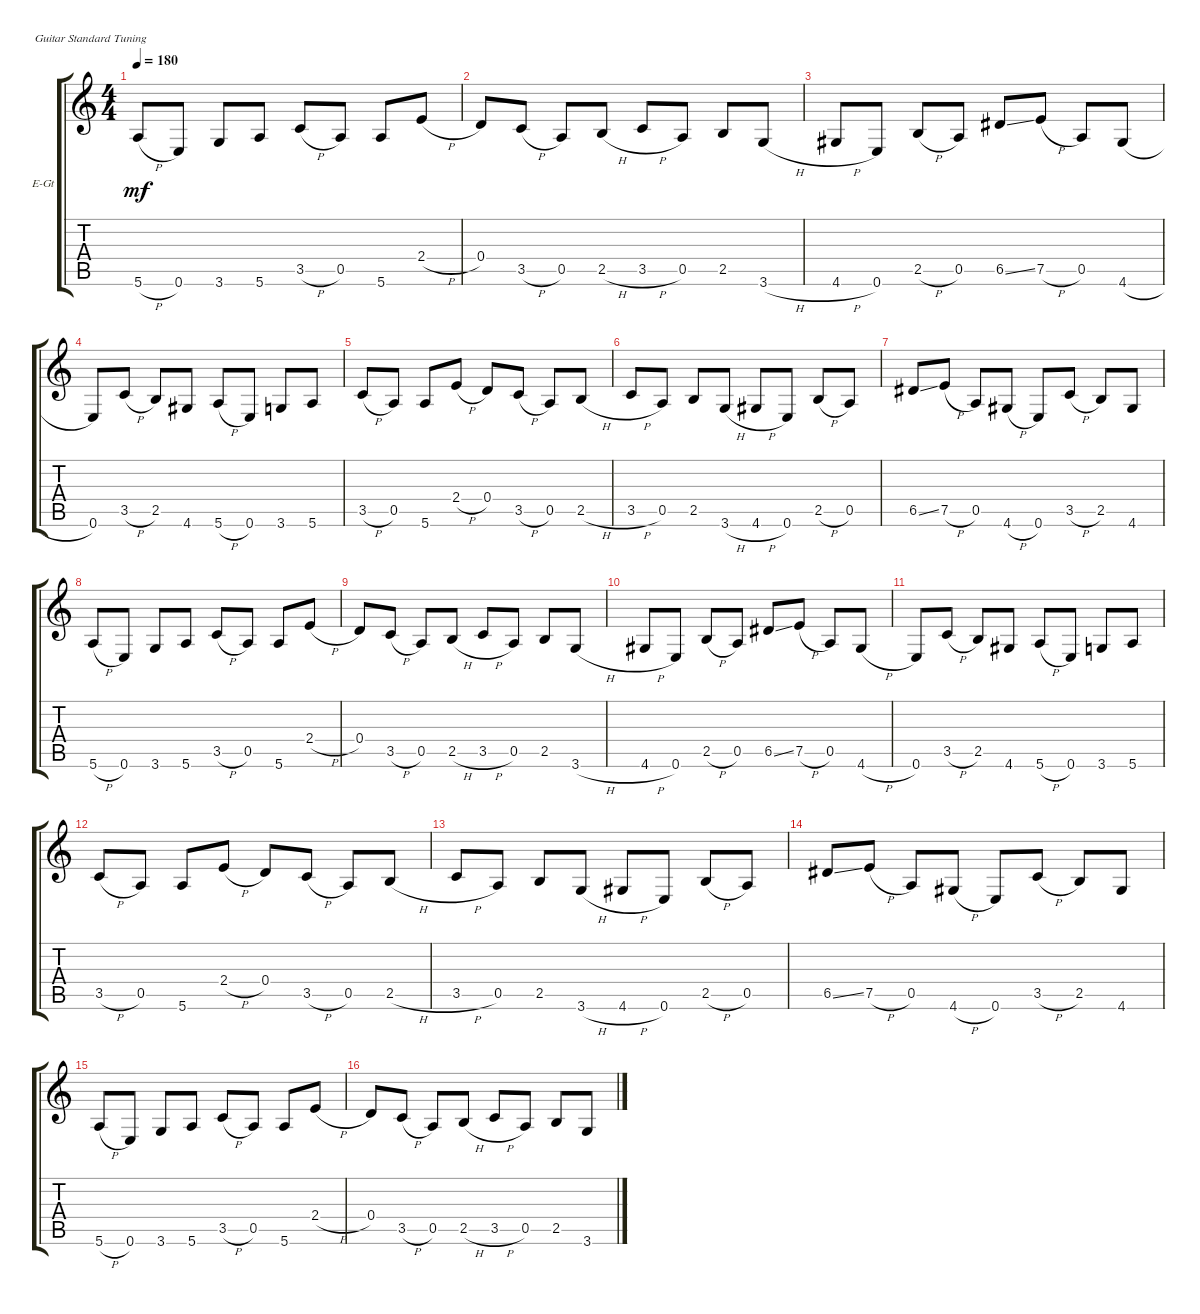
\defaultSystemsLayout 4
\bracketExtendMode groupsimilarinstruments
\firstSystemTrackNameOrientation horizontal
\otherSystemsTrackNameOrientation horizontal
\track ("Michael Franzino" "E-Gt") {instrument distortionguitar}
\staff {score tabs}
\tuning (E4 B3 G3 D3 A2 E2)
\ts (4 4)
\tempo 180
\clef g2
\scale
0.487395
\ks c
5.6{h}.8{dy mf instrument distortionguitar} 0.6.8 3.6.8 5.6.8 3.5{h}.8 0.5.8 5.6.8 2.4{h}.8 |
\scale
0.256303 0.4.8 3.5{h}.8 0.5.8 2.5{h}.8 3.5{h}.8 0.5.8 2.5.8 3.6{h}.8 |
\scale
0.256303 4.6{h}.8 0.6.8 2.5{h}.8 0.5.8 6.5{ss}.8 7.5{h}.8 0.5.8 4.6{h}.8 |
\scale
0.333333 0.6.8 3.5{h}.8 2.5.8 4.6.8 5.6{h}.8 0.6.8 3.6.8 5.6.8 |
\scale
0.333333 3.5{h}.8 0.5.8 5.6.8 2.4{h}.8 0.4.8 3.5{h}.8 0.5.8 2.5{h}.8 |
\scale
0.333333 3.5{h}.8 0.5.8 2.5.8 3.6{h}.8 4.6{h}.8 0.6.8 2.5{h}.8 0.5.8 |
6.5{ss}.8 7.5{h}.8 0.5.8 4.6{h}.8 0.6.8 3.5{h}.8 2.5.8 4.6.8 |
5.6{h}.8 0.6.8 3.6.8 5.6.8 3.5{h}.8 0.5.8 5.6.8 2.4{h}.8 |
0.4.8 3.5{h}.8 0.5.8 2.5{h}.8 3.5{h}.8 0.5.8 2.5.8 3.6{h}.8 |
4.6{h}.8 0.6.8 2.5{h}.8 0.5.8 6.5{ss}.8 7.5{h}.8 0.5.8 4.6{h}.8 |
0.6.8 3.5{h}.8 2.5.8 4.6.8 5.6{h}.8 0.6.8 3.6.8 5.6.8 |
3.5{h}.8 0.5.8 5.6.8 2.4{h}.8 0.4.8 3.5{h}.8 0.5.8 2.5{h}.8 |
3.5{h}.8 0.5.8 2.5.8 3.6{h}.8 4.6{h}.8 0.6.8 2.5{h}.8 0.5.8 |
6.5{ss}.8 7.5{h}.8 0.5.8 4.6{h}.8 0.6.8 3.5{h}.8 2.5.8 4.6.8 |
5.6{h}.8 0.6.8 3.6.8 5.6.8 3.5{h}.8 0.5.8 5.6.8 2.4{h}.8 |
0.4.8 3.5{h}.8 0.5.8 2.5{h}.8 3.5{h}.8 0.5.8 2.5.8 3.6{h}.8
